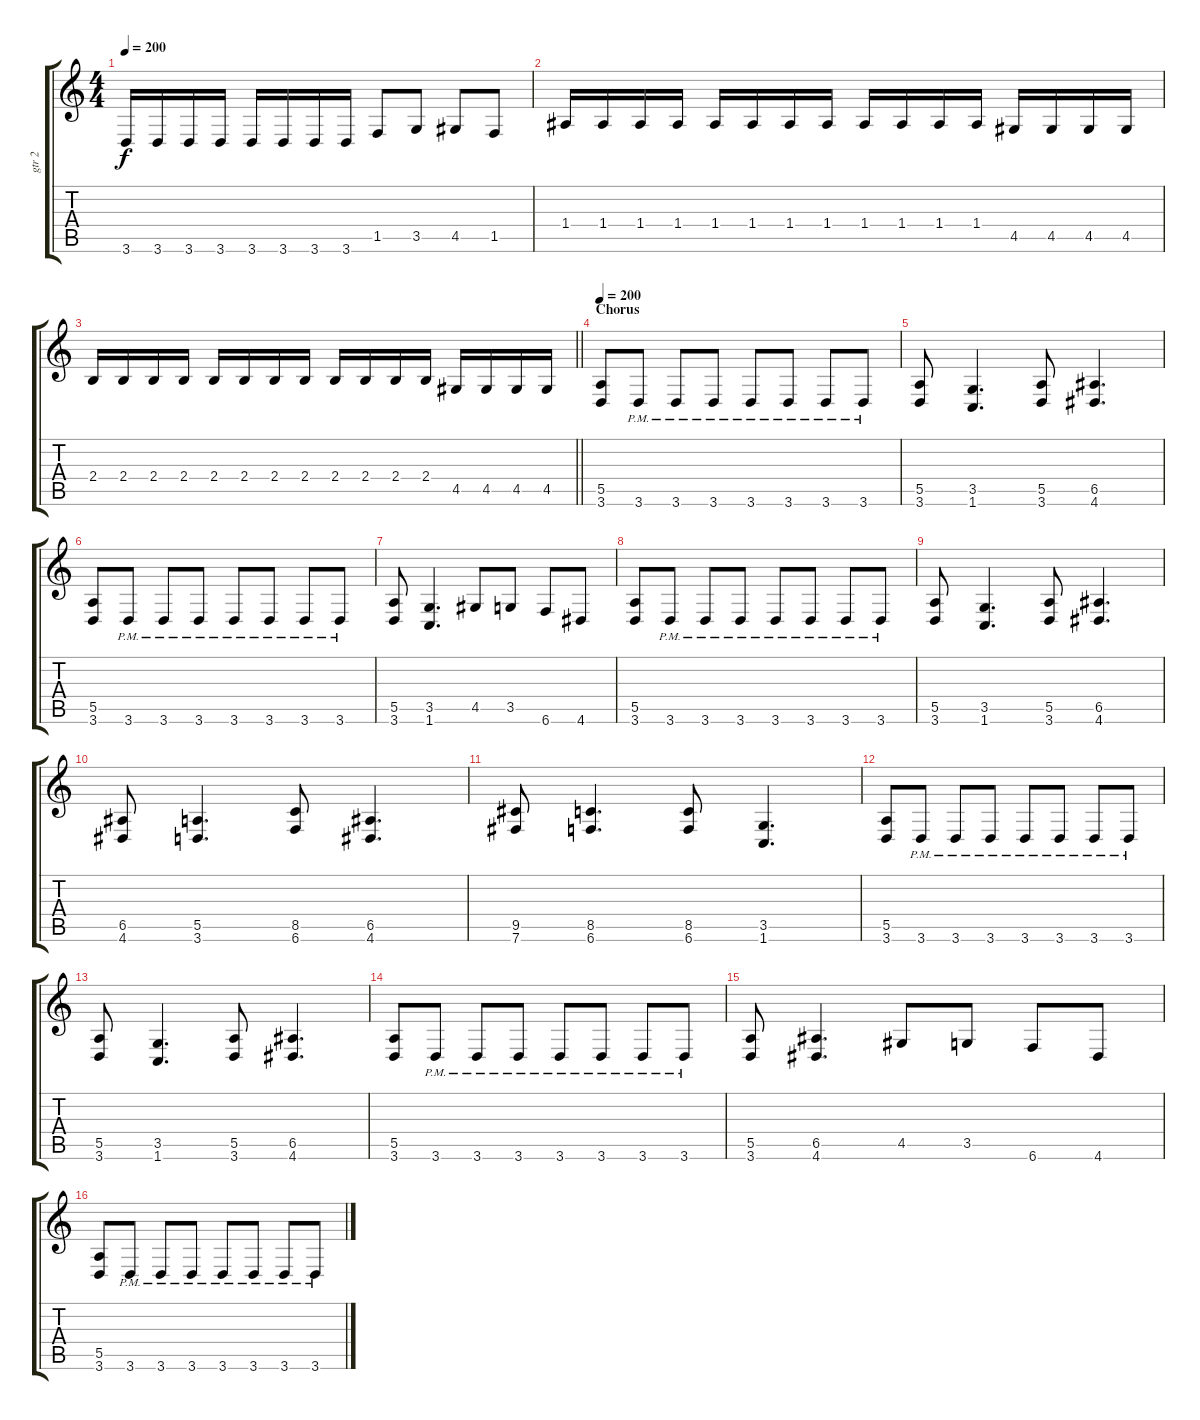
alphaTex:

\track ("gtr 2" "gtr 2") {instrument overdrivenguitar}
\staff {score tabs}
\tuning (B3 Gb3 D3 A2 E2 B1) {hide}
\ts (4 4)
\tempo 200
\clef g2
\ks c
3.6.16{dy f} 3.6.16 3.6.16 3.6.16 3.6.16 3.6.16 3.6.16 3.6.16 1.5.8 3.5.8 4.5.8 1.5.8 |
1.4.16 1.4.16 1.4.16 1.4.16 1.4.16 1.4.16 1.4.16 1.4.16 1.4.16 1.4.16 1.4.16 1.4.16 4.5.16 4.5.16 4.5.16 4.5.16 |
\barLineRight lightlight
2.4.16 2.4.16 2.4.16 2.4.16 2.4.16 2.4.16 2.4.16 2.4.16 2.4.16 2.4.16 2.4.16 2.4.16 4.5.16 4.5.16 4.5.16 4.5.16 |
\section ("" "Chorus")
\tempo 200
(5.5 3.6).8 3.6{pm}.8 3.6{pm}.8 3.6{pm}.8 3.6{pm}.8 3.6{pm}.8 3.6{pm}.8 3.6{pm}.8 |
(5.5 3.6).8 (3.5 1.6).4{d} (5.5 3.6).8 (6.5 4.6).4{d} |
(5.5 3.6).8 3.6{pm}.8 3.6{pm}.8 3.6{pm}.8 3.6{pm}.8 3.6{pm}.8 3.6{pm}.8 3.6{pm}.8 |
(5.5 3.6).8 (3.5 1.6).4{d} 4.5.8 3.5.8 6.6.8 4.6.8 |
(5.5 3.6).8 3.6{pm}.8 3.6{pm}.8 3.6{pm}.8 3.6{pm}.8 3.6{pm}.8 3.6{pm}.8 3.6{pm}.8 |
(5.5 3.6).8 (3.5 1.6).4{d} (5.5 3.6).8 (6.5 4.6).4{d} |
(6.5 4.6).8 (5.5 3.6).4{d} (8.5 6.6).8 (6.5 4.6).4{d} |
(9.5 7.6).8 (8.5 6.6).4{d} (8.5 6.6).8 (3.5 1.6).4{d} |
(5.5 3.6).8 3.6{pm}.8 3.6{pm}.8 3.6{pm}.8 3.6{pm}.8 3.6{pm}.8 3.6{pm}.8 3.6{pm}.8 |
(5.5 3.6).8 (3.5 1.6).4{d} (5.5 3.6).8 (6.5 4.6).4{d} |
(5.5 3.6).8 3.6{pm}.8 3.6{pm}.8 3.6{pm}.8 3.6{pm}.8 3.6{pm}.8 3.6{pm}.8 3.6{pm}.8 |
(5.5 3.6).8 (6.5 4.6).4{d} 4.5.8 3.5.8 6.6.8 4.6.8 |
(5.5 3.6).8 3.6{pm}.8 3.6{pm}.8 3.6{pm}.8 3.6{pm}.8 3.6{pm}.8 3.6{pm}.8 3.6{pm}.8
